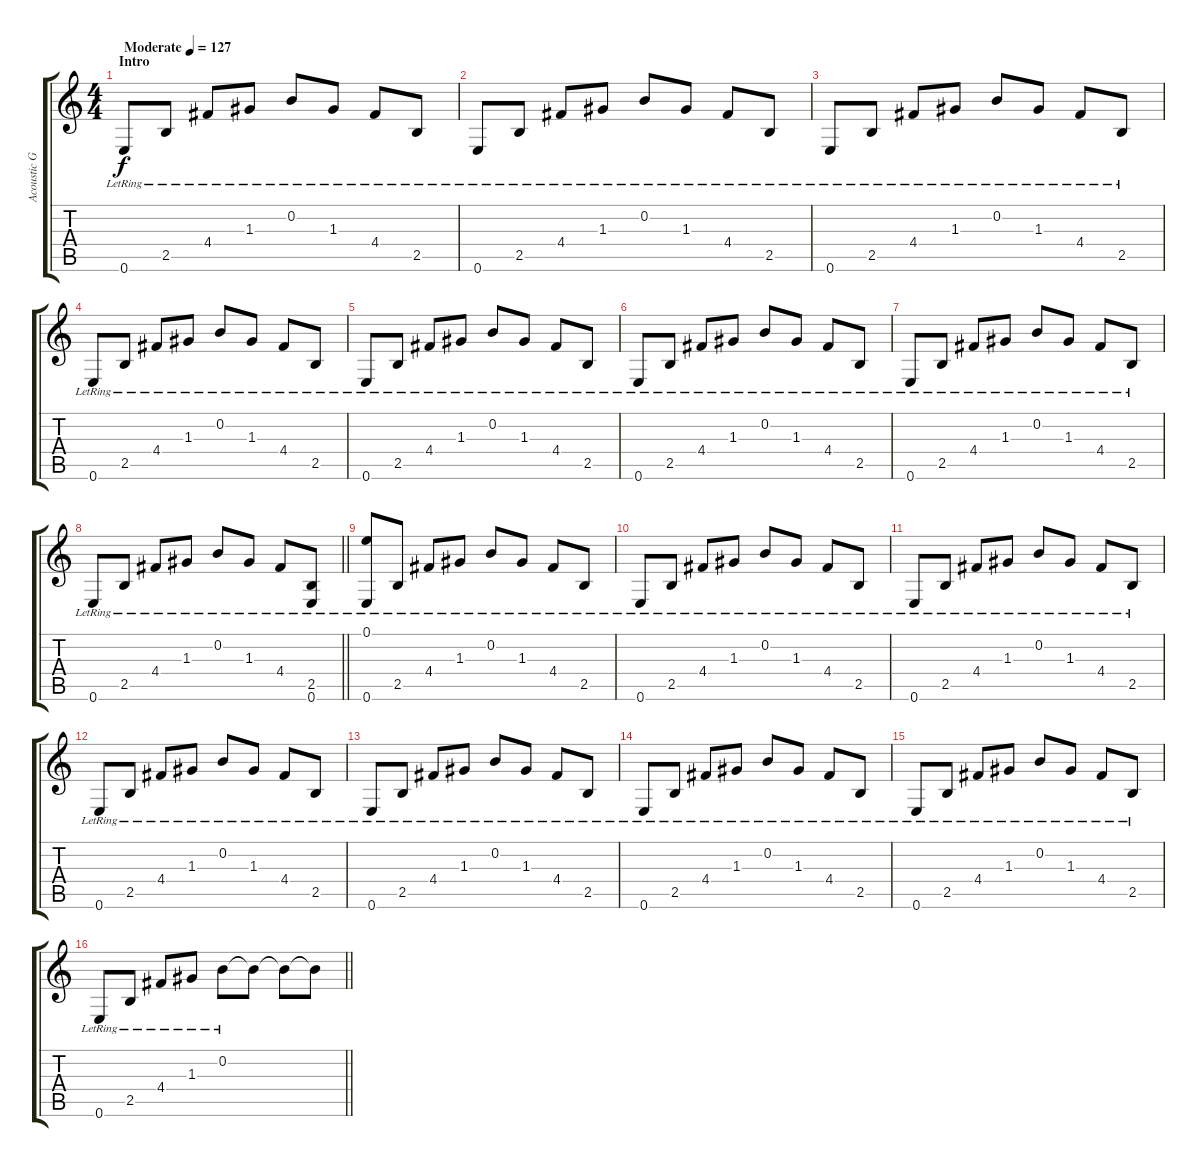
\track ("Acoustic Guitar 1" "Acoustic G") {instrument acousticguitarsteel}
\staff {score tabs}
\tuning (E4 B3 G3 D3 A2 E2) {hide}
\ts (4 4)
\section ("" "Intro")
\tempo (127 "Moderate")
\clef g2
\ks c
0.6{lr}.8{dy f instrument acousticguitarsteel} 2.5{lr}.8 4.4{lr}.8 1.3{lr}.8 0.2{lr}.8 1.3{lr}.8 4.4{lr}.8 2.5{lr}.8 |
0.6{lr}.8 2.5{lr}.8 4.4{lr}.8 1.3{lr}.8 0.2{lr}.8 1.3{lr}.8 4.4{lr}.8 2.5{lr}.8 |
0.6{lr}.8 2.5{lr}.8 4.4{lr}.8 1.3{lr}.8 0.2{lr}.8 1.3{lr}.8 4.4{lr}.8 2.5{lr}.8 |
0.6{lr}.8 2.5{lr}.8 4.4{lr}.8 1.3{lr}.8 0.2{lr}.8 1.3{lr}.8 4.4{lr}.8 2.5{lr}.8 |
0.6{lr}.8 2.5{lr}.8 4.4{lr}.8 1.3{lr}.8 0.2{lr}.8 1.3{lr}.8 4.4{lr}.8 2.5{lr}.8 |
0.6{lr}.8 2.5{lr}.8 4.4{lr}.8 1.3{lr}.8 0.2{lr}.8 1.3{lr}.8 4.4{lr}.8 2.5{lr}.8 |
0.6{lr}.8 2.5{lr}.8 4.4{lr}.8 1.3{lr}.8 0.2{lr}.8 1.3{lr}.8 4.4{lr}.8 2.5{lr}.8 |
\barLineRight lightlight
0.6{lr}.8 2.5{lr}.8 4.4{lr}.8 1.3{lr}.8 0.2{lr}.8 1.3{lr}.8 4.4{lr}.8 (2.5{lr} 0.6{lr}).8 |
\section ("" "")
(0.1{lr} 0.6{lr}).8 2.5{lr}.8 4.4{lr}.8 1.3{lr}.8 0.2{lr}.8 1.3{lr}.8 4.4{lr}.8 2.5{lr}.8 |
0.6{lr}.8 2.5{lr}.8 4.4{lr}.8 1.3{lr}.8 0.2{lr}.8 1.3{lr}.8 4.4{lr}.8 2.5{lr}.8 |
0.6{lr}.8 2.5{lr}.8 4.4{lr}.8 1.3{lr}.8 0.2{lr}.8 1.3{lr}.8 4.4{lr}.8 2.5{lr}.8 |
0.6{lr}.8 2.5{lr}.8 4.4{lr}.8 1.3{lr}.8 0.2{lr}.8 1.3{lr}.8 4.4{lr}.8 2.5{lr}.8 |
0.6{lr}.8 2.5{lr}.8 4.4{lr}.8 1.3{lr}.8 0.2{lr}.8 1.3{lr}.8 4.4{lr}.8 2.5{lr}.8 |
0.6{lr}.8 2.5{lr}.8 4.4{lr}.8 1.3{lr}.8 0.2{lr}.8 1.3{lr}.8 4.4{lr}.8 2.5{lr}.8 |
0.6{lr}.8 2.5{lr}.8 4.4{lr}.8 1.3{lr}.8 0.2{lr}.8 1.3{lr}.8 4.4{lr}.8 2.5{lr}.8 |
\barLineRight lightlight
0.6{lr}.8 2.5{lr}.8 4.4{lr}.8 1.3{lr}.8 0.2{lr}.8 0.2{t}.8 0.2{t}.8 0.2{t}.8
